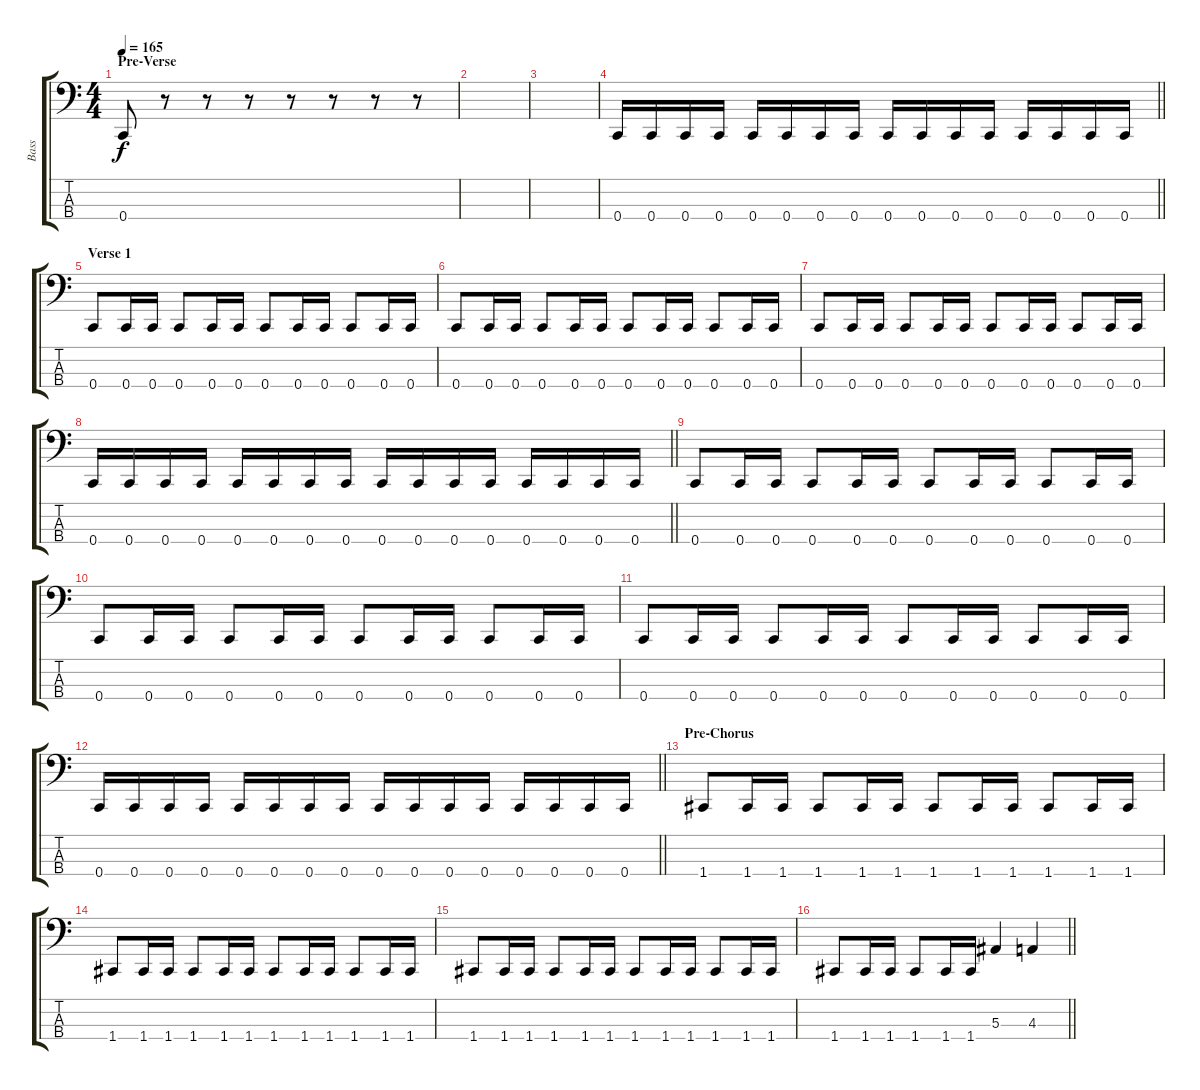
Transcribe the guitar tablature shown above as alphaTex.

\track ("Bass" "Bass") {instrument electricbassfinger}
\staff {score tabs}
\tuning (Eb2 Bb1 F1 C1) {hide}
\ts (4 4)
\section ("" "Pre-Verse")
\tempo 165
\clef f4
\ks c
0.4.8{dy f} r.8 r.8 r.8 r.8 r.8 r.8 r.8 |
|
|
\barLineRight lightlight
0.4.16 0.4.16 0.4.16 0.4.16 0.4.16 0.4.16 0.4.16 0.4.16 0.4.16 0.4.16 0.4.16 0.4.16 0.4.16 0.4.16 0.4.16 0.4.16 |
\section ("" "Verse 1")
0.4.8 0.4.16 0.4.16 0.4.8 0.4.16 0.4.16 0.4.8 0.4.16 0.4.16 0.4.8 0.4.16 0.4.16 |
0.4.8 0.4.16 0.4.16 0.4.8 0.4.16 0.4.16 0.4.8 0.4.16 0.4.16 0.4.8 0.4.16 0.4.16 |
0.4.8 0.4.16 0.4.16 0.4.8 0.4.16 0.4.16 0.4.8 0.4.16 0.4.16 0.4.8 0.4.16 0.4.16 |
\barLineRight lightlight
0.4.16 0.4.16 0.4.16 0.4.16 0.4.16 0.4.16 0.4.16 0.4.16 0.4.16 0.4.16 0.4.16 0.4.16 0.4.16 0.4.16 0.4.16 0.4.16 |
0.4.8 0.4.16 0.4.16 0.4.8 0.4.16 0.4.16 0.4.8 0.4.16 0.4.16 0.4.8 0.4.16 0.4.16 |
0.4.8 0.4.16 0.4.16 0.4.8 0.4.16 0.4.16 0.4.8 0.4.16 0.4.16 0.4.8 0.4.16 0.4.16 |
0.4.8 0.4.16 0.4.16 0.4.8 0.4.16 0.4.16 0.4.8 0.4.16 0.4.16 0.4.8 0.4.16 0.4.16 |
\barLineRight lightlight
0.4.16 0.4.16 0.4.16 0.4.16 0.4.16 0.4.16 0.4.16 0.4.16 0.4.16 0.4.16 0.4.16 0.4.16 0.4.16 0.4.16 0.4.16 0.4.16 |
\section ("" "Pre-Chorus")
1.4.8 1.4.16 1.4.16 1.4.8 1.4.16 1.4.16 1.4.8 1.4.16 1.4.16 1.4.8 1.4.16 1.4.16 |
1.4.8 1.4.16 1.4.16 1.4.8 1.4.16 1.4.16 1.4.8 1.4.16 1.4.16 1.4.8 1.4.16 1.4.16 |
1.4.8 1.4.16 1.4.16 1.4.8 1.4.16 1.4.16 1.4.8 1.4.16 1.4.16 1.4.8 1.4.16 1.4.16 |
\barLineRight lightlight
1.4.8 1.4.16 1.4.16 1.4.8 1.4.16 1.4.16 5.3.4 4.3.4
